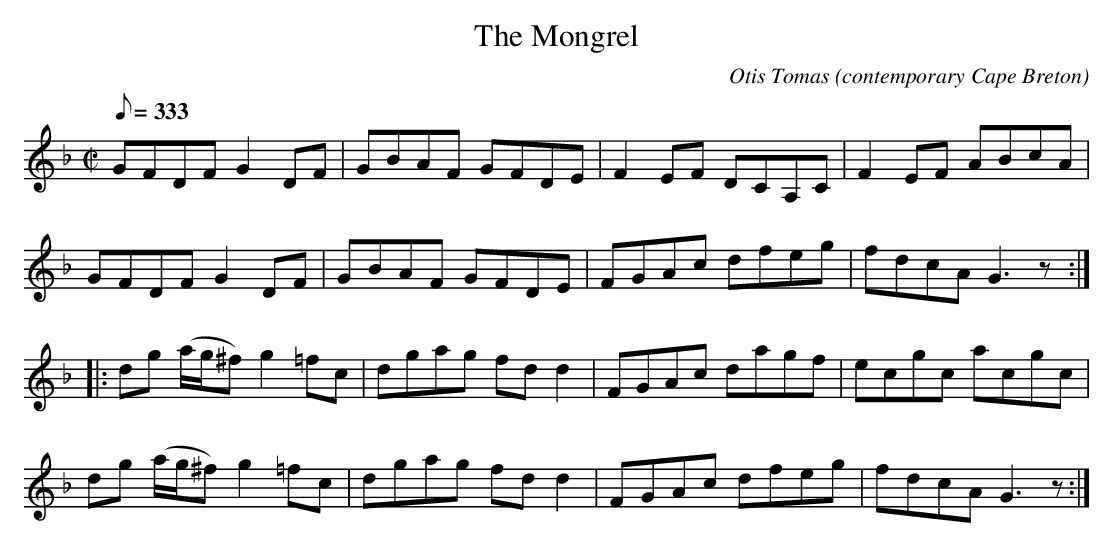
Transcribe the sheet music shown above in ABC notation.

X:1
T:The Mongrel
C:Otis Tomas
O:contemporary Cape Breton
L:1/8
M:C|
Q:333
K:Gdor
GFDF G2 DF|GBAF GFDE|F2 EF DCA,C|F2 EF ABcA|
GFDF G2 DF|GBAF GFDE|FGAc dfeg|fdcA G3 z:|
|:dg (a/g/^f) g2 =fc|dgag fd d2|FGAc dagf|ecgc acgc|
dg (a/g/^f) g2 =fc|dgag fd d2|FGAc dfeg|fdcA G3 z:|
